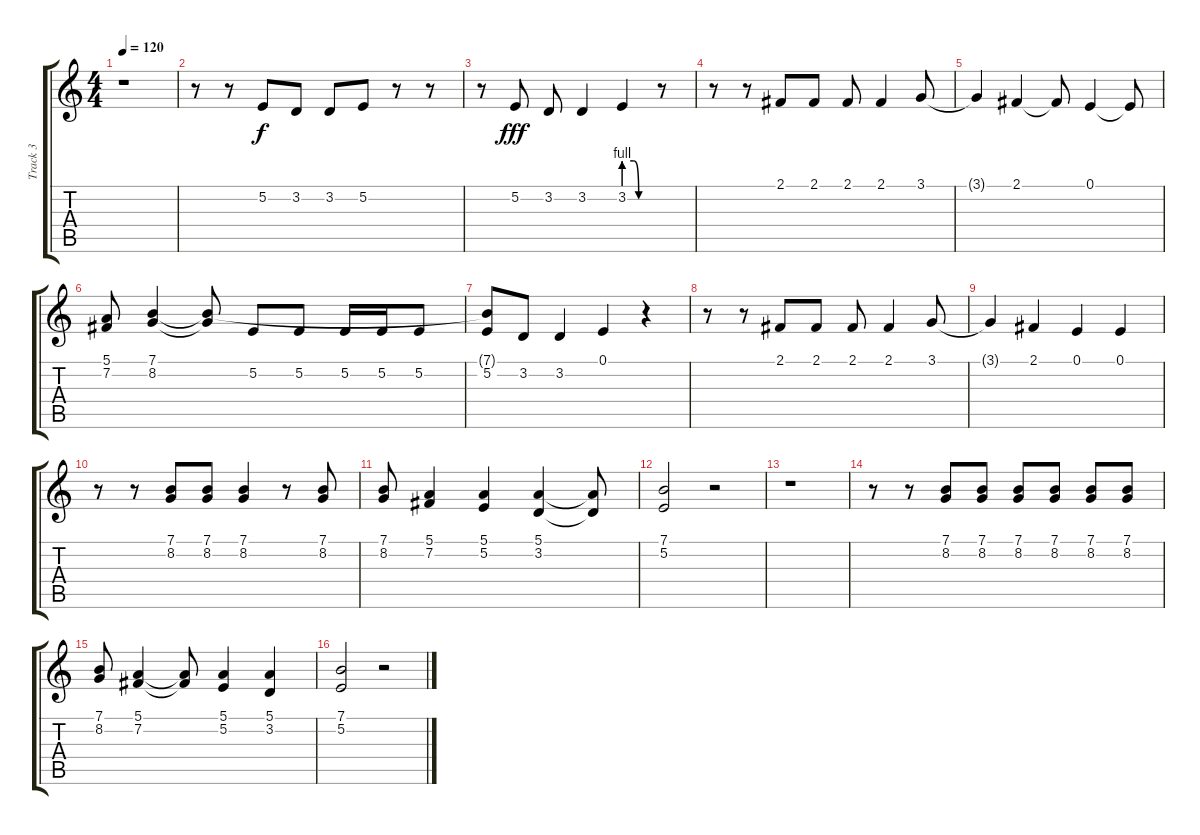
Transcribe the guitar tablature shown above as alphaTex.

\track ("Track 3" "Track 3") {instrument flute}
\staff {score tabs}
\tuning (E4 B3 G3 D3 A2 E2) {hide}
\ts (4 4)
\tempo 120
\clef g2
\ks c
r.1{dy fff} |
r.8 r.8 5.2.8{dy f} 3.2.8 3.2.8 5.2.8 r.8 r.8 |
r.8 5.2.8{dy fff} 3.2.8 3.2.4 3.2{be (custom 0 4 20 4 30 0 60 0)}.4 r.8 |
r.8 r.8 2.1.8 2.1.8 2.1.8 2.1.4 3.1.8 |
3.1{t}.4 2.1.4 2.1{t}.8 0.1.4 0.1{t}.8 |
(5.1 7.2).8 (7.1 8.2).4 (7.1{t} 8.2{t}).8 5.2.8 5.2.8 5.2.16 5.2.16 5.2.8 |
(7.1{t} 5.2).8 3.2.8 3.2.4 0.1.4 r.4 |
r.8 r.8 2.1.8 2.1.8 2.1.8 2.1.4 3.1.8 |
3.1{t}.4 2.1.4 0.1.4 0.1.4 |
r.8 r.8 (7.1 8.2).8 (7.1 8.2).8 (7.1 8.2).4 r.8 (7.1 8.2).8 |
(7.1 8.2).8 (5.1 7.2).4 (5.1 5.2).4 (5.1 3.2).4 (5.1{t} 3.2{t}).8 |
(7.1 5.2).2 r.2 |
r.1 |
r.8 r.8 (7.1 8.2).8 (7.1 8.2).8 (7.1 8.2).8 (7.1 8.2).8 (7.1 8.2).8 (7.1 8.2).8 |
(7.1 8.2).8 (5.1 7.2).4 (5.1{t} 7.2{t}).8 (5.1 5.2).4 (5.1 3.2).4 |
(7.1 5.2).2 r.2
